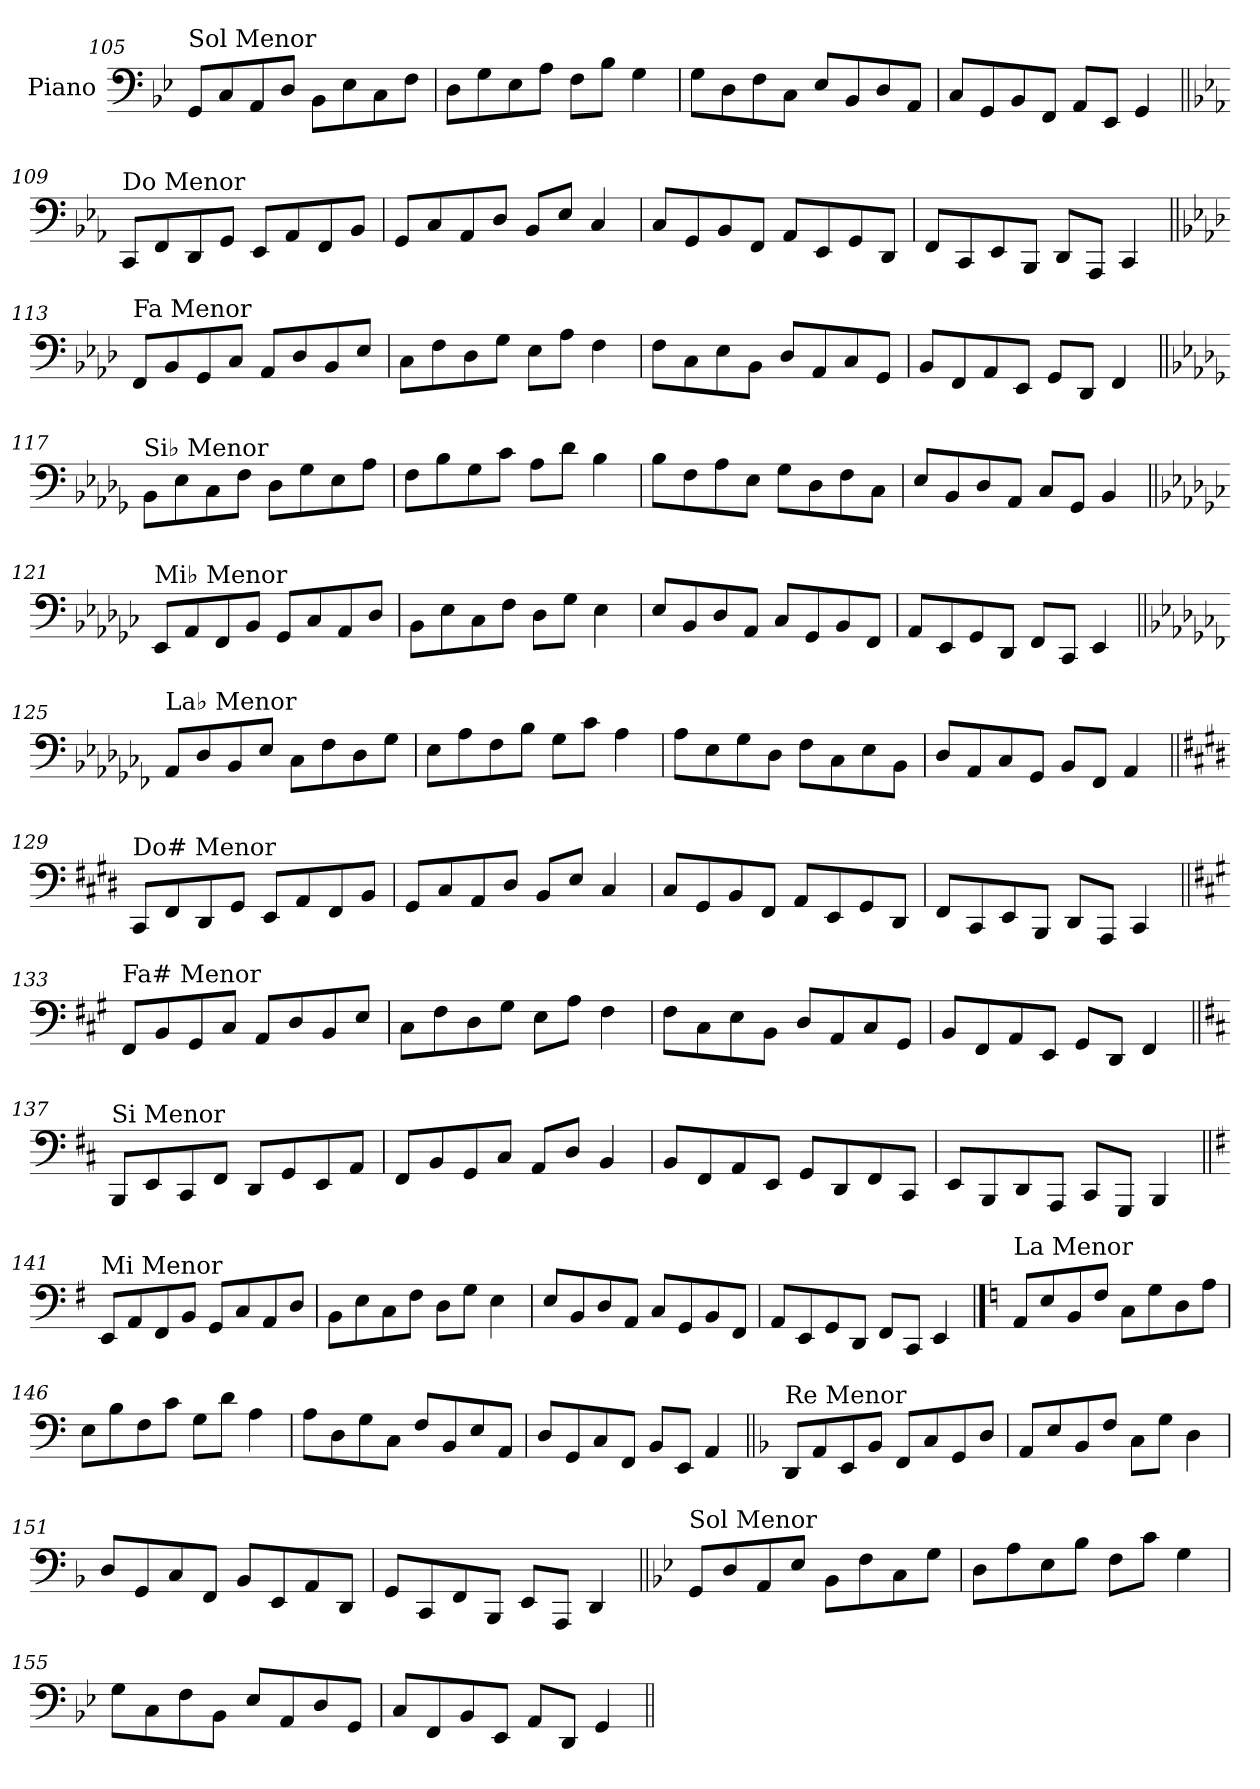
**kern
*part1
*staff1
*I"Piano
*I'Pno.
!!LO:LB:g=z
*clefF4
*k[b-e-]
=105
!LO:TX:a:t=Sol Menor
8GG/L
8C/
8AA/
8D/J
8BB-\L
8E-\
8C\
8F\J
=106
8D\L
8G\
8E-\
8A\J
8F\L
8B-\J
4G\
=107
8G\L
8D\
8F\
8C\J
8E-/L
8BB-/
8D/
8AA/J
=108
8C/L
8GG/
8BB-/
8FF/J
8AA/L
8EE-/J
4GG/
!!LO:LB:g=z
=109||
*k[b-e-a-]
!LO:TX:a:t=Do Menor
8CC/L
8FF/
8DD/
8GG/J
8EE-/L
8AA-/
8FF/
8BB-/J
=110
8GG/L
8C/
8AA-/
8D/J
8BB-/L
8E-/J
4C/
=111
8C/L
8GG/
8BB-/
8FF/J
8AA-/L
8EE-/
8GG/
8DD/J
=112
8FF/L
8CC/
8EE-/
8BBB-/J
8DD/L
8AAA-/J
4CC/
!!LO:LB:g=z
=113||
*k[b-e-a-d-]
!LO:TX:a:t=Fa Menor
8FF/L
8BB-/
8GG/
8C/J
8AA-/L
8D-/
8BB-/
8E-/J
=114
8C\L
8F\
8D-\
8G\J
8E-\L
8A-\J
4F\
=115
8F\L
8C\
8E-\
8BB-\J
8D-/L
8AA-/
8C/
8GG/J
=116
8BB-/L
8FF/
8AA-/
8EE-/J
8GG/L
8DD-/J
4FF/
!!LO:LB:g=z
=117||
*k[b-e-a-d-g-]
!LO:TX:a:t=Si♭ Menor
8BB-\L
8E-\
8C\
8F\J
8D-\L
8G-\
8E-\
8A-\J
=118
8F\L
8B-\
8G-\
8c\J
8A-\L
8d-\J
4B-\
=119
8B-\L
8F\
8A-\
8E-\J
8G-\L
8D-\
8F\
8C\J
=120
8E-/L
8BB-/
8D-/
8AA-/J
8C/L
8GG-/J
4BB-/
!!LO:LB:g=z
=121||
*k[b-e-a-d-g-c-]
!LO:TX:a:t=Mi♭ Menor
8EE-/L
8AA-/
8FF/
8BB-/J
8GG-/L
8C-/
8AA-/
8D-/J
=122
8BB-\L
8E-\
8C-\
8F\J
8D-\L
8G-\J
4E-\
=123
8E-/L
8BB-/
8D-/
8AA-/J
8C-/L
8GG-/
8BB-/
8FF/J
=124
8AA-/L
8EE-/
8GG-/
8DD-/J
8FF/L
8CC-/J
4EE-/
!!LO:LB:g=z
=125||
*k[b-e-a-d-g-c-f-]
!LO:TX:a:t=La♭ Menor
8AA-/L
8D-/
8BB-/
8E-/J
8C-\L
8F-\
8D-\
8G-\J
=126
8E-\L
8A-\
8F-\
8B-\J
8G-\L
8c-\J
4A-\
=127
8A-\L
8E-\
8G-\
8D-\J
8F-\L
8C-\
8E-\
8BB-\J
=128
8D-/L
8AA-/
8C-/
8GG-/J
8BB-/L
8FF-/J
4AA-/
!!LO:LB:g=z
=129||
*k[f#c#g#d#]
!LO:TX:a:t=Do# Menor
8CC#/L
8FF#/
8DD#/
8GG#/J
8EE/L
8AA/
8FF#/
8BB/J
=130
8GG#/L
8C#/
8AA/
8D#/J
8BB/L
8E/J
4C#/
=131
8C#/L
8GG#/
8BB/
8FF#/J
8AA/L
8EE/
8GG#/
8DD#/J
=132
8FF#/L
8CC#/
8EE/
8BBB/J
8DD#/L
8AAA/J
4CC#/
!!LO:LB:g=z
=133||
*k[f#c#g#]
!LO:TX:a:t=Fa# Menor
8FF#/L
8BB/
8GG#/
8C#/J
8AA/L
8D/
8BB/
8E/J
=134
8C#\L
8F#\
8D\
8G#\J
8E\L
8A\J
4F#\
=135
8F#\L
8C#\
8E\
8BB\J
8D/L
8AA/
8C#/
8GG#/J
=136
8BB/L
8FF#/
8AA/
8EE/J
8GG#/L
8DD/J
4FF#/
!!LO:LB:g=z
=137||
*k[f#c#]
!LO:TX:a:t=Si Menor
8BBB/L
8EE/
8CC#/
8FF#/J
8DD/L
8GG/
8EE/
8AA/J
=138
8FF#/L
8BB/
8GG/
8C#/J
8AA/L
8D/J
4BB/
=139
8BB/L
8FF#/
8AA/
8EE/J
8GG/L
8DD/
8FF#/
8CC#/J
=140
8EE/L
8BBB/
8DD/
8AAA/J
8CC#/L
8GGG/J
4BBB/
!!LO:LB:g=z
=141||
*k[f#]
!LO:TX:a:t=Mi Menor
8EE/L
8AA/
8FF#/
8BB/J
8GG/L
8C/
8AA/
8D/J
=142
8BB\L
8E\
8C\
8F#\J
8D\L
8G\J
4E\
=143
8E/L
8BB/
8D/
8AA/J
8C/L
8GG/
8BB/
8FF#/J
=144
8AA/L
8EE/
8GG/
8DD/J
8FF#/L
8CC/J
4EE/
!!LO:PB:g=z
==145
*k[]
!LO:TX:a:t=La Menor
8AA/L
8E/
8BB/
8F/J
8C\L
8G\
8D\
8A\J
=146
8E\L
8B\
8F\
8c\J
8G\L
8d\J
4A\
=147
8A\L
8D\
8G\
8C\J
8F/L
8BB/
8E/
8AA/J
=148
8D/L
8GG/
8C/
8FF/J
8BB/L
8EE/J
4AA/
!!LO:LB:g=z
=149||
*k[b-]
!LO:TX:a:t=Re Menor
8DD/L
8AA/
8EE/
8BB-/J
8FF/L
8C/
8GG/
8D/J
=150
8AA/L
8E/
8BB-/
8F/J
8C\L
8G\J
4D\
=151
8D/L
8GG/
8C/
8FF/J
8BB-/L
8EE/
8AA/
8DD/J
=152
8GG/L
8CC/
8FF/
8BBB-/J
8EE/L
8AAA/J
4DD/
!!LO:LB:g=z
=153||
*k[b-e-]
!LO:TX:a:t=Sol Menor
8GG/L
8D/
8AA/
8E-/J
8BB-\L
8F\
8C\
8G\J
=154
8D\L
8A\
8E-\
8B-\J
8F\L
8c\J
4G\
=155
8G\L
8C\
8F\
8BB-\J
8E-/L
8AA/
8D/
8GG/J
=156
8C/L
8FF/
8BB-/
8EE-/J
8AA/L
8DD/J
4GG/
=||
*-
